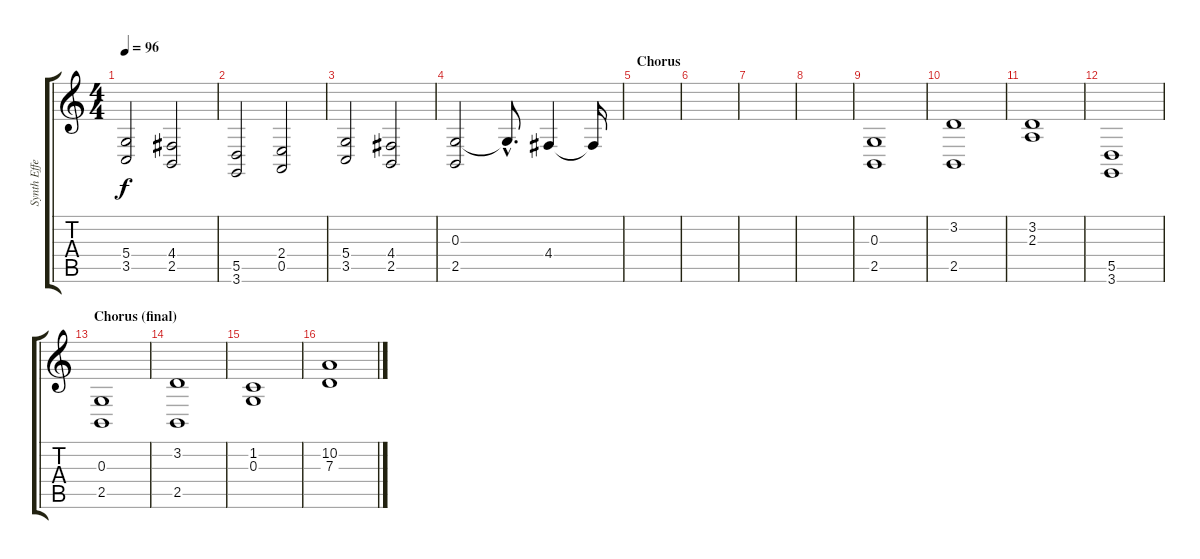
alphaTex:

\track ("Synth Effects" "Synth Effe") {instrument stringensemble2}
\staff {score tabs}
\tuning (E4 B3 G3 D3 A2 E2) {hide}
\ts (4 4)
\tempo 96
\clef g2
\ks c
(5.4 3.5).2{dy f} (4.4 2.5).2 |
(5.5 3.6).2 (2.4 0.5).2 |
(5.4 3.5).2 (4.4 2.5).2 |
(0.3 2.5).2 0.3{hac t}.8{d} 4.4.4 4.4{t}.16 |
\section ("" "Chorus")
|
|
|
|
(0.3 2.5).1 |
(3.2 2.5).1 |
(3.2 2.3).1 |
(5.5 3.6).1 |
\section ("" "Chorus (final)")
(0.3 2.5).1{volume 15} |
(3.2 2.5).1 |
(1.2 0.3).1 |
(10.2 7.3).1
